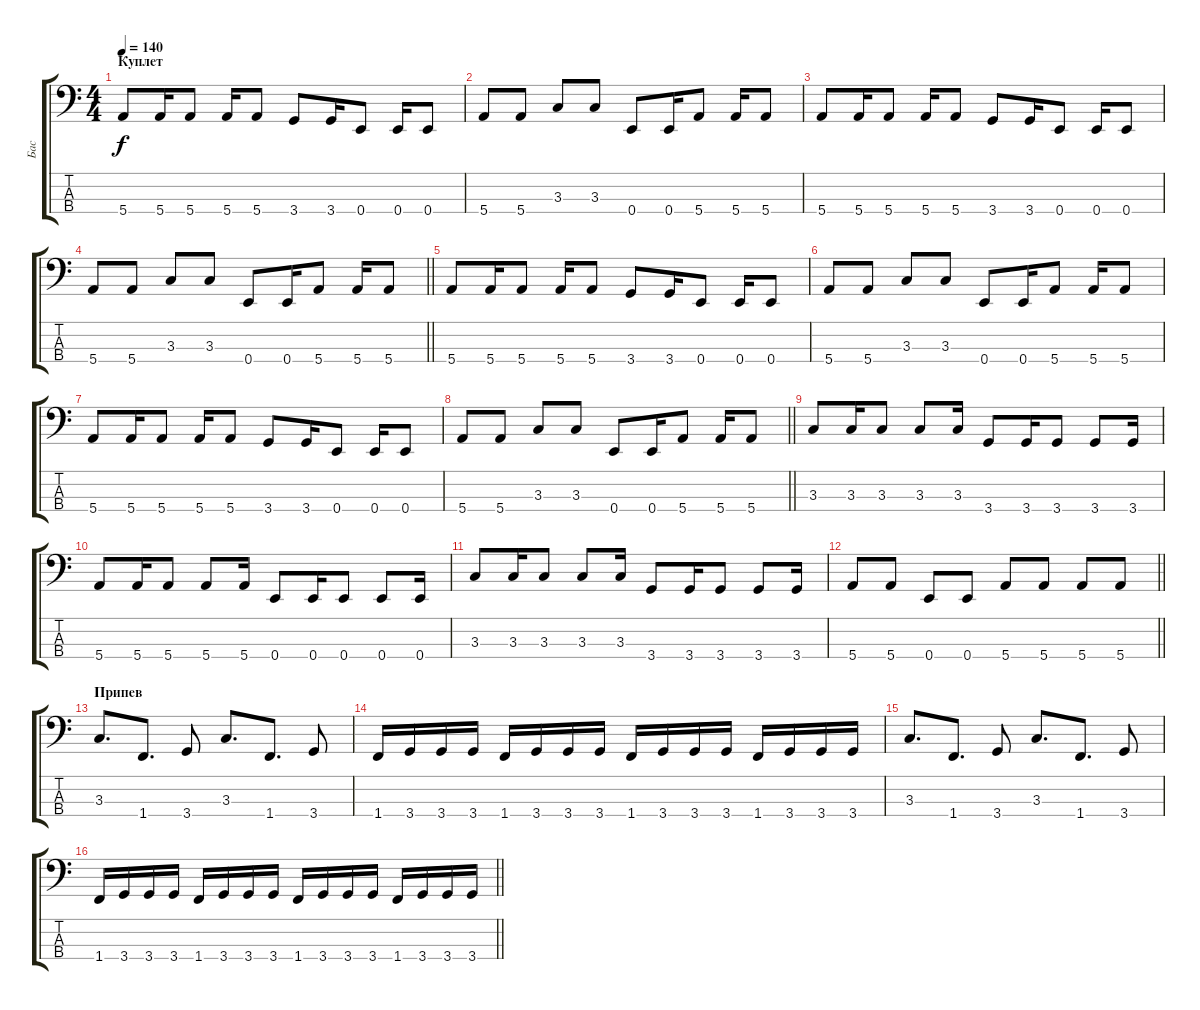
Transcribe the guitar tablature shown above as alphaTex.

\track ("Бас" "Бас") {instrument electricbassfinger}
\staff {score tabs}
\tuning (G2 D2 A1 E1) {hide}
\ts (4 4)
\section ("" "Куплет")
\tempo 140
\clef f4
\ks c
5.4.8{dy f} 5.4.16 5.4.8 5.4.16 5.4.8 3.4.8 3.4.16 0.4.8 0.4.16 0.4.8 |
5.4.8 5.4.8 3.3.8 3.3.8 0.4.8 0.4.16 5.4.8 5.4.16 5.4.8 |
5.4.8 5.4.16 5.4.8 5.4.16 5.4.8 3.4.8 3.4.16 0.4.8 0.4.16 0.4.8 |
\barLineRight lightlight
5.4.8 5.4.8 3.3.8 3.3.8 0.4.8 0.4.16 5.4.8 5.4.16 5.4.8 |
\section ("" " ")
5.4.8 5.4.16 5.4.8 5.4.16 5.4.8 3.4.8 3.4.16 0.4.8 0.4.16 0.4.8 |
5.4.8 5.4.8 3.3.8 3.3.8 0.4.8 0.4.16 5.4.8 5.4.16 5.4.8 |
5.4.8 5.4.16 5.4.8 5.4.16 5.4.8 3.4.8 3.4.16 0.4.8 0.4.16 0.4.8 |
\barLineRight lightlight
5.4.8 5.4.8 3.3.8 3.3.8 0.4.8 0.4.16 5.4.8 5.4.16 5.4.8 |
\section ("" " ")
3.3.8 3.3.16 3.3.8 3.3.8 3.3.16 3.4.8 3.4.16 3.4.8 3.4.8 3.4.16 |
5.4.8 5.4.16 5.4.8 5.4.8 5.4.16 0.4.8 0.4.16 0.4.8 0.4.8 0.4.16 |
3.3.8 3.3.16 3.3.8 3.3.8 3.3.16 3.4.8 3.4.16 3.4.8 3.4.8 3.4.16 |
\barLineRight lightlight
5.4.8 5.4.8 0.4.8 0.4.8 5.4.8 5.4.8 5.4.8 5.4.8 |
\section ("" "Припев")
3.3.8{d} 1.4.8{d} 3.4.8 3.3.8{d} 1.4.8{d} 3.4.8 |
1.4.16 3.4.16 3.4.16 3.4.16 1.4.16 3.4.16 3.4.16 3.4.16 1.4.16 3.4.16 3.4.16 3.4.16 1.4.16 3.4.16 3.4.16 3.4.16 |
3.3.8{d} 1.4.8{d} 3.4.8 3.3.8{d} 1.4.8{d} 3.4.8 |
\barLineRight lightlight
1.4.16 3.4.16 3.4.16 3.4.16 1.4.16 3.4.16 3.4.16 3.4.16 1.4.16 3.4.16 3.4.16 3.4.16 1.4.16 3.4.16 3.4.16 3.4.16
